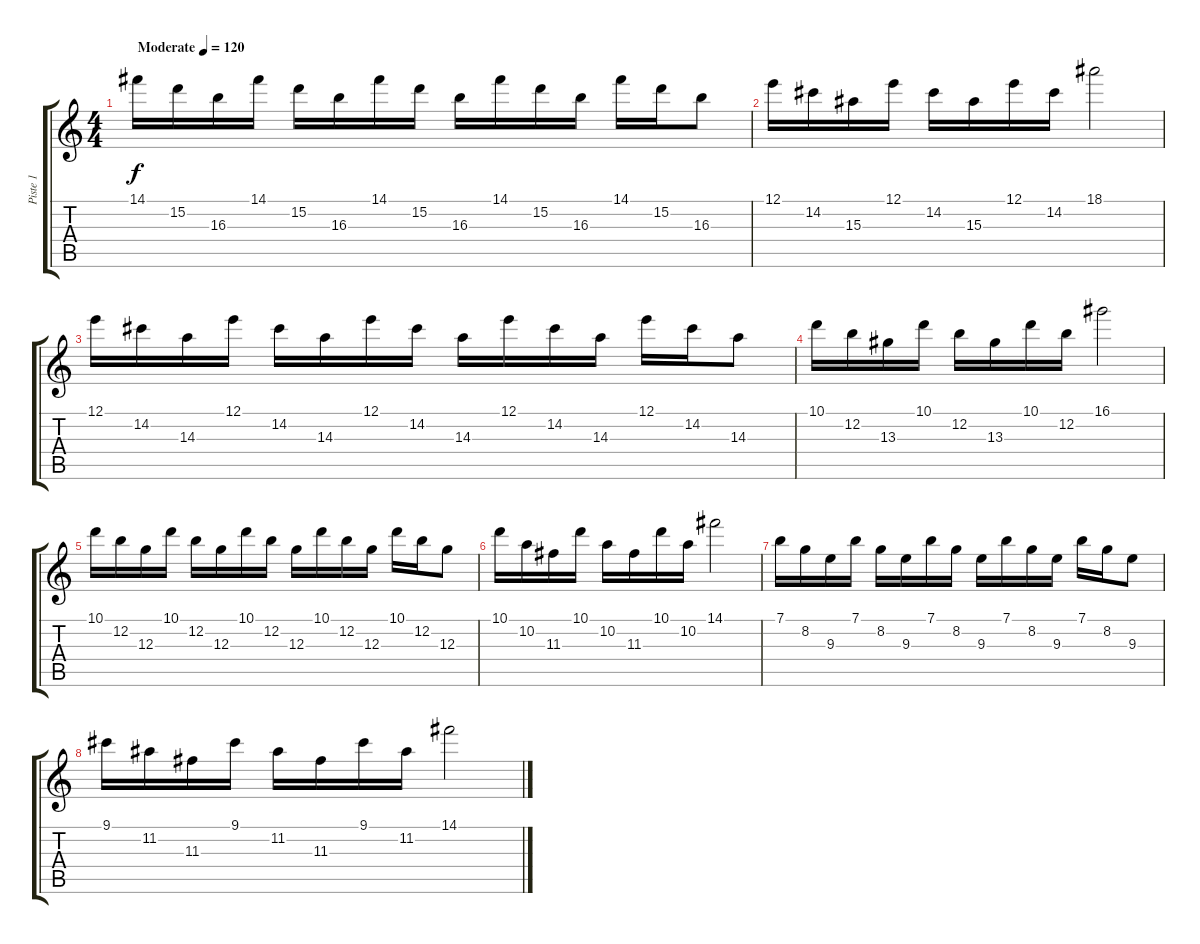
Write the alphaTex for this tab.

\track ("Piste 1" "Piste 1") {instrument acousticguitarsteel}
\staff {score tabs}
\tuning (E4 B3 G3 D3 A2 E2) {hide}
\ts (4 4)
\tempo (120 "Moderate")
\clef g2
\ks c
14.1.16{dy f instrument acousticguitarsteel} 15.2.16 16.3.16 14.1.16 15.2.16 16.3.16 14.1.16 15.2.16 16.3.16 14.1.16 15.2.16 16.3.16 14.1.16 15.2.16 16.3.8 |
12.1.16 14.2.16 15.3.16 12.1.16 14.2.16 15.3.16 12.1.16 14.2.16 18.1.2 |
12.1.16 14.2.16 14.3.16 12.1.16 14.2.16 14.3.16 12.1.16 14.2.16 14.3.16 12.1.16 14.2.16 14.3.16 12.1.16 14.2.16 14.3.8 |
10.1.16 12.2.16 13.3.16 10.1.16 12.2.16 13.3.16 10.1.16 12.2.16 16.1.2 |
10.1.16 12.2.16 12.3.16 10.1.16 12.2.16 12.3.16 10.1.16 12.2.16 12.3.16 10.1.16 12.2.16 12.3.16 10.1.16 12.2.16 12.3.8 |
10.1.16 10.2.16 11.3.16 10.1.16 10.2.16 11.3.16 10.1.16 10.2.16 14.1.2 |
7.1.16 8.2.16 9.3.16 7.1.16 8.2.16 9.3.16 7.1.16 8.2.16 9.3.16 7.1.16 8.2.16 9.3.16 7.1.16 8.2.16 9.3.8 |
9.1.16 11.2.16 11.3.16 9.1.16 11.2.16 11.3.16 9.1.16 11.2.16 14.1.2
